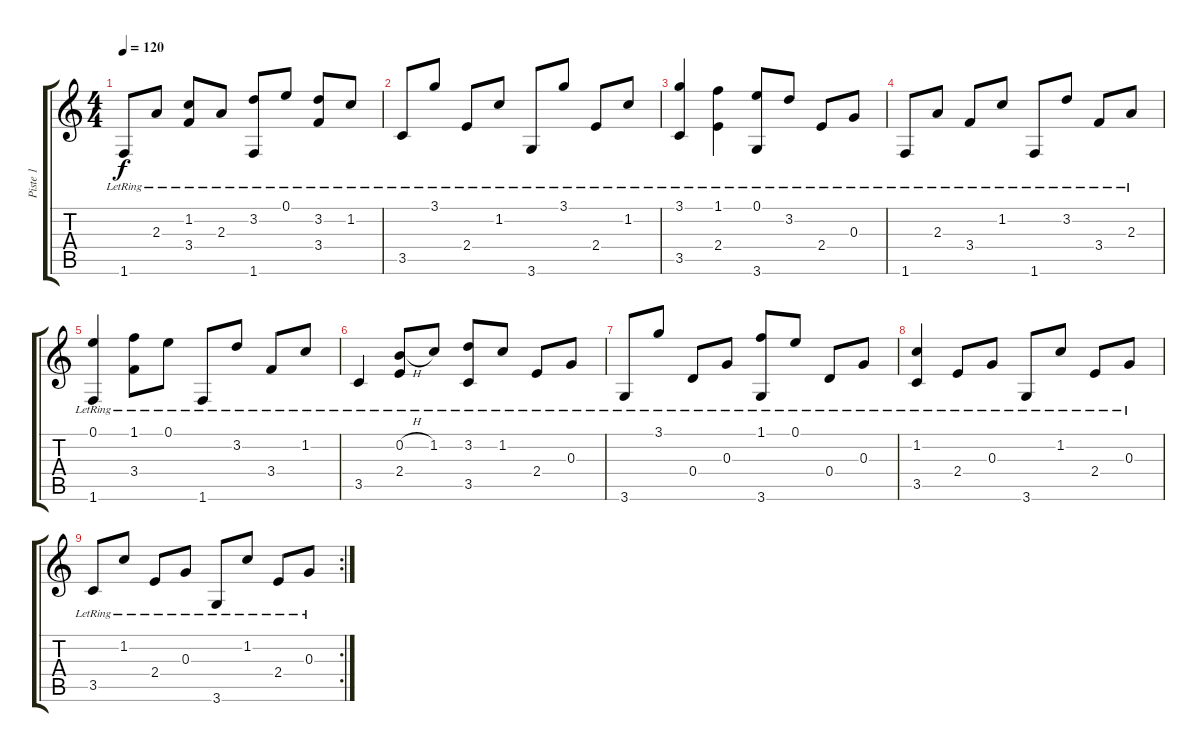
\track ("Piste 1" "Piste 1") {instrument acousticguitarsteel}
\staff {score tabs}
\tuning (E4 B3 G3 D3 A2 E2) {hide}
\ts (4 4)
\tempo 120
\clef g2
\ks c
1.6{lr}.8{dy f} 2.3{lr}.8 (1.2{lr} 3.4{lr}).8 2.3{lr}.8 (3.2{lr} 1.6{lr}).8 0.1{lr}.8 (3.2{lr} 3.4{lr}).8 1.2{lr}.8 |
3.5{lr}.8 3.1{lr}.8 2.4{lr}.8 1.2{lr}.8 3.6{lr}.8 3.1{lr}.8 2.4{lr}.8 1.2{lr}.8 |
(3.1{lr} 3.5{lr}).4 (1.1{lr} 2.4{lr}).4 (0.1{lr} 3.6{lr}).8 3.2{lr}.8 2.4{lr}.8 0.3{lr}.8 |
1.6{lr}.8 2.3{lr}.8 3.4{lr}.8 1.2{lr}.8 1.6{lr}.8 3.2{lr}.8 3.4{lr}.8 2.3{lr}.8 |
(0.1{lr} 1.6).4 (1.1{lr} 3.4{lr}).8 0.1{lr}.8 1.6{lr}.8 3.2{lr}.8 3.4{lr}.8 1.2{lr}.8 |
3.5{lr}.4 (0.2{h lr} 2.4{lr}).8 1.2{lr}.8 (3.2{lr} 3.5{lr}).8 1.2{lr}.8 2.4{lr}.8 0.3{lr}.8 |
3.6{lr}.8 3.1{lr}.8 0.4{lr}.8 0.3{lr}.8 (1.1{lr} 3.6{lr}).8 0.1{lr}.8 0.4{lr}.8 0.3{lr}.8 |
(1.2{lr} 3.5{lr}).4 2.4{lr}.8 0.3{lr}.8 3.6{lr}.8 1.2{lr}.8 2.4{lr}.8 0.3{lr}.8 |
\rc 2
3.5{lr}.8 1.2{lr}.8 2.4{lr}.8 0.3{lr}.8 3.6{lr}.8 1.2{lr}.8 2.4{lr}.8 0.3{lr}.8
